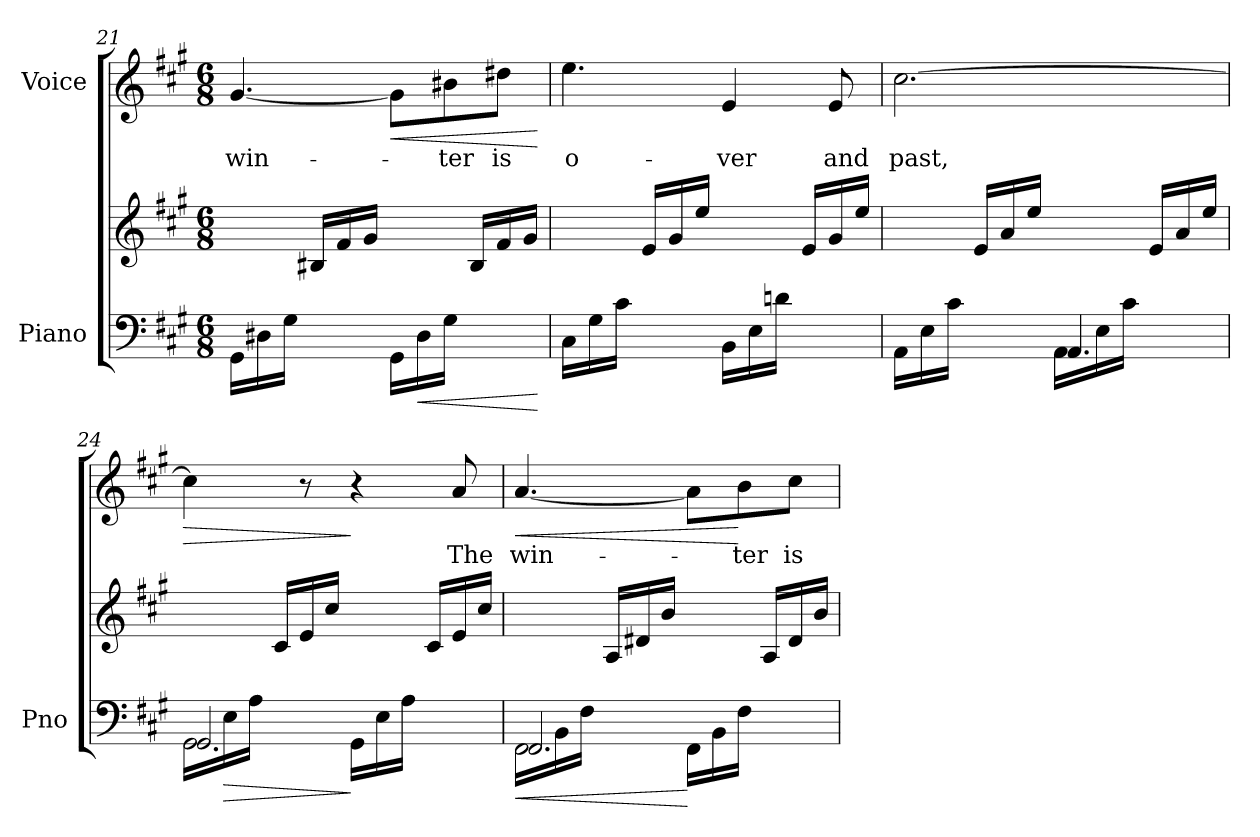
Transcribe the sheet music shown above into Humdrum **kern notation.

**kern	**kern	**dynam	**kern	**text	**dynam
*part2	*part2	*part2	*part1	*part1	*part1
*staff3	*staff2	*staff2/3	*staff1	*staff1	*staff1
*I"Piano	*	*	*I"Voice	*	*
*I'Pno	*	*	*	*	*
!!LO:LB:g=z
*clefF4	*clefG2	*	*clefG2	*	*
*k[f#c#g#]	*k[f#c#g#]	*	*k[f#c#g#]	*	*
*M6/8	*M6/8	*	*M6/8	*	*
=21	=21	=21	=21	=21	=21
*	*^	*	*	*	*
!	!	!	!	!	!LO:LY:b	!
(16GG#\LL	2.ryy	8.ryy	.	[4.g#/	win-	.
16D#X\	.	.	.	.	.	.
16G#\JJ	.	.	.	.	.	.
8.ryy	.	16B#X/LL	.	.	.	.
.	.	16f#/	.	.	.	.
.	.	16g#/JJ)	.	.	.	.
!	!	!	!	!	!	!LO:HP:b
(16GG#\LL	.	8.ryy	.	8g#\L]	.	<
!	!	!	!LO:HP:b=2	!	!	!
16D#\	.	.	<	.	.	.
!	!	!	!	!	!LO:LY:b	!
16G#\JJ	.	.	.	8b#X\	-ter	.
8.ryy	.	16B#/LL	.	.	.	.
!	!	!	!	!	!LO:LY:b	!
.	.	16f#/	.	8dd#X\J	is	.
.	.	16g#/JJ)	.	.	.	.
*	*v	*v	*	*	*	*
.	.	[	.	.	[
!!LO:PB:g=z
=22	=22	=22	=22	=22	=22
*	*^	*	*	*	*
!	!	!	!	!	!LO:LY:b	!
(16C#\LL	2.ryy	8.ryy	.	4.ee\	o-	.
16G#\	.	.	.	.	.	.
16c#\JJ	.	.	.	.	.	.
8.ryy	.	16e/LL	.	.	.	.
.	.	16g#/	.	.	.	.
.	.	16ee/JJ)	.	.	.	.
!	!	!	!	!	!LO:LY:b	!
(16BB\LL	.	8.ryy	.	4e/	-ver	.
16E\	.	.	.	.	.	.
16dn\JJ	.	.	.	.	.	.
8.ryy	.	16e/LL	.	.	.	.
!	!	!	!	!	!LO:LY:b	!
.	.	16g#/	.	8e/	and	.
.	.	16ee/JJ)	.	.	.	.
=23	=23	=23	=23	=23	=23	=23
*^	*	*	*	*	*	*
!	!	!	!	!	!	!LO:LY:b	!
(16AA\LL	4.ryy	2.ryy	8.ryy	.	[2.cc#\	past,	.
16E\	.	.	.	.	.	.	.
16c#\JJ	.	.	.	.	.	.	.
8.ryy	.	.	16e/LL	.	.	.	.
.	.	.	16a/	.	.	.	.
.	.	.	16ee/JJ)	.	.	.	.
(16AA\LL	4.AA/	.	8.ryy	.	.	.	.
16E\	.	.	.	.	.	.	.
16c#\JJ	.	.	.	.	.	.	.
8.ryy	.	.	16e/LL	.	.	.	.
.	.	.	16a/	.	.	.	.
.	.	.	16ee/JJ)	.	.	.	.
!!LO:LB:g=z
=24	=24	=24	=24	=24	=24	=24	=24
!LO:N:head=open	!	!	!	!	!	!	!LO:HP:b
(16GG#\LL	2.GG#/	2.ryy	8.ryy	.	4cc#\]	.	>
!	!	!	!	!LO:HP:b=2	!	!	!
16E\	.	.	.	>	.	.	.
16A\JJ	.	.	.	.	.	.	.
8.ryy	.	.	16c#/LL	.	.	.	.
.	.	.	16e/	.	8r	.	.
.	.	.	16cc#/JJ)	.	.	.	.
(16GG#\LL	.	.	8.ryy	]	4r	.	]
16E\	.	.	.	.	.	.	.
16A\JJ	.	.	.	.	.	.	.
8.ryy	.	.	16c#/LL	.	.	.	.
!	!	!	!	!	!	!LO:LY:b	!
.	.	.	16e/	.	8a/	The	.
.	.	.	16cc#/JJ)	.	.	.	.
!!LO:LB:g=z
=25	=25	=25	=25	=25	=25	=25	=25
!LO:N:head=open	!	!	!	!LO:HP:b=2	!	!LO:LY:b	!LO:HP:b
(16FF#\LL	2.FF#/	2.ryy	8.ryy	<	[4.a/	win-	<
16BB\	.	.	.	.	.	.	.
16F#\JJ	.	.	.	.	.	.	.
8.ryy	.	.	16A/LL	.	.	.	.
.	.	.	16d#X/	.	.	.	.
.	.	.	16b/JJ)	.	.	.	.
(16FF#\LL	.	.	8.ryy	[	8a\L]	.	.
16BB\	.	.	.	.	.	.	.
!	!	!	!	!	!	!LO:LY:b	!
16F#\JJ	.	.	.	.	8b\	-ter	[
8.ryy	.	.	16A/LL	.	.	.	.
!	!	!	!	!	!	!LO:LY:b	!
.	.	.	16d#/	.	8cc#\J	is	.
.	.	.	16b/JJ)	.	.	.	.
*v	*v	*	*	*	*	*	*
*	*v	*v	*	*	*	*
=	=	=	=	=	=
*-	*-	*-	*-	*-	*-
